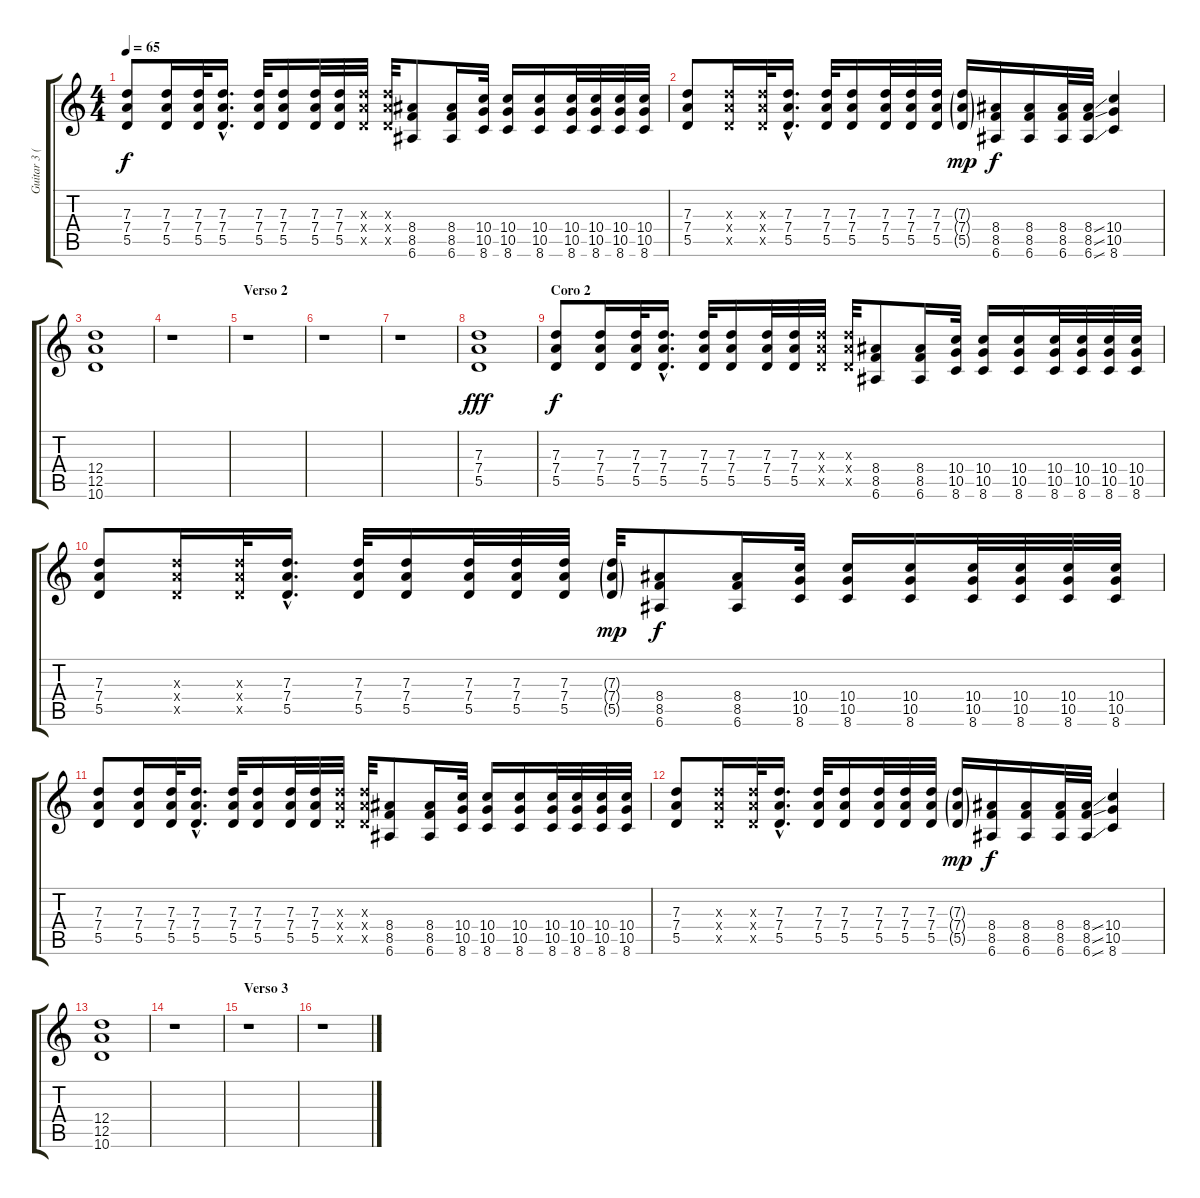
\track ("" "Guitar 3 (") {instrument distortionguitar}
\staff {score tabs}
\tuning (E4 B3 G3 D3 A2 E2) {hide}
\ts (4 4)
\tempo 65
\clef g2
\ks c
(7.3 7.4 5.5).8{dy f} (7.3 7.4 5.5).16 (7.3 7.4 5.5).32 (7.3{hac} 7.4{hac} 5.5{hac}).16{d} (7.3 7.4 5.5).32 (7.3 7.4 5.5).16 (7.3 7.4 5.5).32 (7.3 7.4 5.5).32 (7.3{x} 7.4{x} 5.5{x}).32 (7.3{x} 7.4{x} 5.5{x}).32 (8.4 8.5 6.6).8 (8.4 8.5 6.6).16 (10.4 10.5 8.6).32 (10.4 10.5 8.6).16 (10.4 10.5 8.6).16 (10.4 10.5 8.6).32 (10.4 10.5 8.6).32 (10.4 10.5 8.6).32 (10.4 10.5 8.6).32 |
(7.3 7.4 5.5).8 (7.3{x} 7.4{x} 5.5{x}).16 (7.3{x} 7.4{x} 5.5{x}).32 (7.3{hac} 7.4{hac} 5.5{hac}).16{d} (7.3 7.4 5.5).32 (7.3 7.4 5.5).16 (7.3 7.4 5.5).32 (7.3 7.4 5.5).32 (7.3 7.4 5.5).32 (7.3{g} 7.4{g} 5.5{g}).16{dy mp} (8.4 8.5 6.6).16{dy f} (8.4 8.5 6.6).16 (8.4 8.5 6.6).32 (8.4{ss} 8.5{ss} 6.6{ss}).32 (10.4 10.5 8.6).4 |
(12.4 12.5 10.6).1 |
r.1 |
\section ("" "Verso 2")
r.1 |
r.1 |
r.1 |
(7.3 7.4 5.5).1{dy fff} |
\section ("" "Coro 2")
(7.3 7.4 5.5).8{dy f} (7.3 7.4 5.5).16 (7.3 7.4 5.5).32 (7.3{hac} 7.4{hac} 5.5{hac}).16{d} (7.3 7.4 5.5).32 (7.3 7.4 5.5).16 (7.3 7.4 5.5).32 (7.3 7.4 5.5).32 (7.3{x} 7.4{x} 5.5{x}).32 (7.3{x} 7.4{x} 5.5{x}).32 (8.4 8.5 6.6).8 (8.4 8.5 6.6).16 (10.4 10.5 8.6).32 (10.4 10.5 8.6).16 (10.4 10.5 8.6).16 (10.4 10.5 8.6).32 (10.4 10.5 8.6).32 (10.4 10.5 8.6).32 (10.4 10.5 8.6).32 |
(7.3 7.4 5.5).8 (7.3{x} 7.4{x} 5.5{x}).16 (7.3{x} 7.4{x} 5.5{x}).32 (7.3{hac} 7.4{hac} 5.5{hac}).16{d} (7.3 7.4 5.5).32 (7.3 7.4 5.5).16 (7.3 7.4 5.5).32 (7.3 7.4 5.5).32 (7.3 7.4 5.5).32 (7.3{g} 7.4{g} 5.5{g}).32{dy mp} (8.4 8.5 6.6).8{dy f} (8.4 8.5 6.6).16 (10.4 10.5 8.6).32 (10.4 10.5 8.6).16 (10.4 10.5 8.6).16 (10.4 10.5 8.6).32 (10.4 10.5 8.6).32 (10.4 10.5 8.6).32 (10.4 10.5 8.6).32 |
(7.3 7.4 5.5).8 (7.3 7.4 5.5).16 (7.3 7.4 5.5).32 (7.3{hac} 7.4{hac} 5.5{hac}).16{d} (7.3 7.4 5.5).32 (7.3 7.4 5.5).16 (7.3 7.4 5.5).32 (7.3 7.4 5.5).32 (7.3{x} 7.4{x} 5.5{x}).32 (7.3{x} 7.4{x} 5.5{x}).32 (8.4 8.5 6.6).8 (8.4 8.5 6.6).16 (10.4 10.5 8.6).32 (10.4 10.5 8.6).16 (10.4 10.5 8.6).16 (10.4 10.5 8.6).32 (10.4 10.5 8.6).32 (10.4 10.5 8.6).32 (10.4 10.5 8.6).32 |
(7.3 7.4 5.5).8 (7.3{x} 7.4{x} 5.5{x}).16 (7.3{x} 7.4{x} 5.5{x}).32 (7.3{hac} 7.4{hac} 5.5{hac}).16{d} (7.3 7.4 5.5).32 (7.3 7.4 5.5).16 (7.3 7.4 5.5).32 (7.3 7.4 5.5).32 (7.3 7.4 5.5).32 (7.3{g} 7.4{g} 5.5{g}).16{dy mp} (8.4 8.5 6.6).16{dy f} (8.4 8.5 6.6).16 (8.4 8.5 6.6).32 (8.4{ss} 8.5{ss} 6.6{ss}).32 (10.4 10.5 8.6).4 |
(12.4 12.5 10.6).1 |
r.1 |
\section ("" "Verso 3")
r.1 |
r.1
